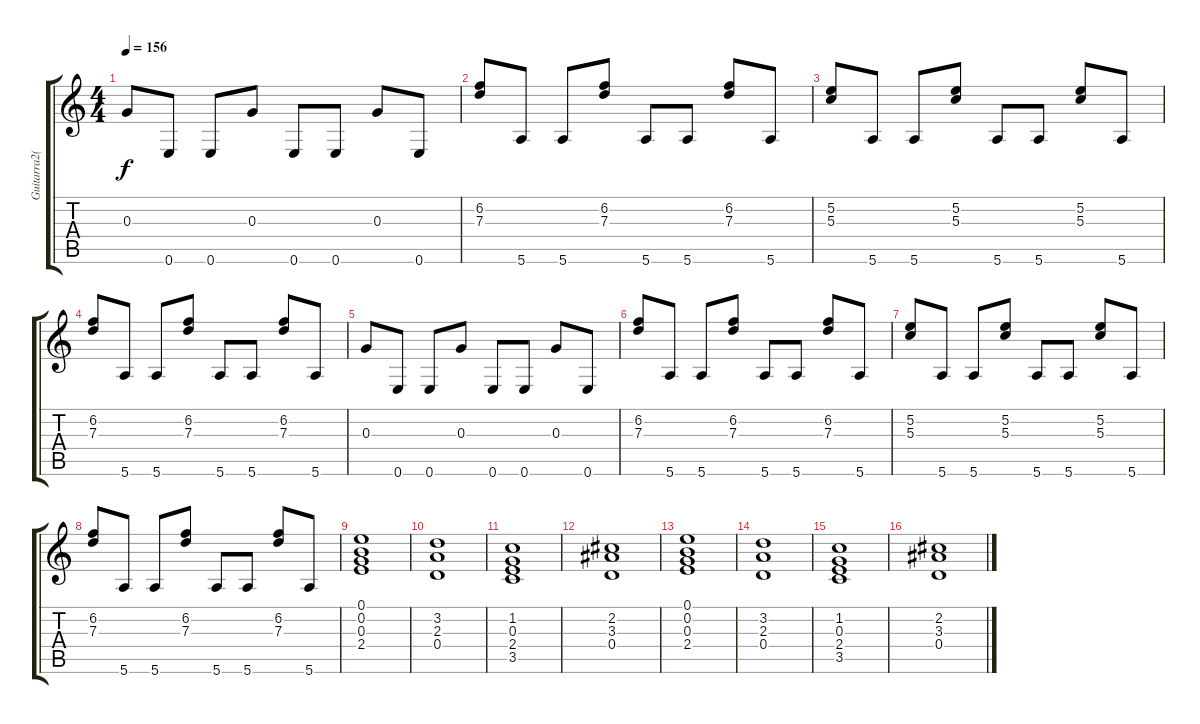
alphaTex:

\track ("Guitarra2(Uoho)" "Guitarra2(") {instrument electricguitarclean}
\staff {score tabs}
\tuning (E4 B3 G3 D3 A2 E2) {hide}
\ts (4 4)
\tempo 156
\clef g2
\ks c
0.3.8{dy f} 0.6.8 0.6.8 0.3.8 0.6.8 0.6.8 0.3.8 0.6.8 |
(6.2 7.3).8 5.6.8 5.6.8 (6.2 7.3).8 5.6.8 5.6.8 (6.2 7.3).8 5.6.8 |
(5.2 5.3).8 5.6.8 5.6.8 (5.2 5.3).8 5.6.8 5.6.8 (5.2 5.3).8 5.6.8 |
(6.2 7.3).8 5.6.8 5.6.8 (6.2 7.3).8 5.6.8 5.6.8 (6.2 7.3).8 5.6.8 |
0.3.8 0.6.8 0.6.8 0.3.8 0.6.8 0.6.8 0.3.8 0.6.8 |
(6.2 7.3).8 5.6.8 5.6.8 (6.2 7.3).8 5.6.8 5.6.8 (6.2 7.3).8 5.6.8 |
(5.2 5.3).8 5.6.8 5.6.8 (5.2 5.3).8 5.6.8 5.6.8 (5.2 5.3).8 5.6.8 |
(6.2 7.3).8 5.6.8 5.6.8 (6.2 7.3).8 5.6.8 5.6.8 (6.2 7.3).8 5.6.8 |
(0.1 0.2 0.3 2.4).1 |
(3.2 2.3 0.4).1 |
(1.2 0.3 2.4 3.5).1 |
(2.2 3.3 0.4).1 |
(0.1 0.2 0.3 2.4).1 |
(3.2 2.3 0.4).1 |
(1.2 0.3 2.4 3.5).1 |
(2.2 3.3 0.4).1
